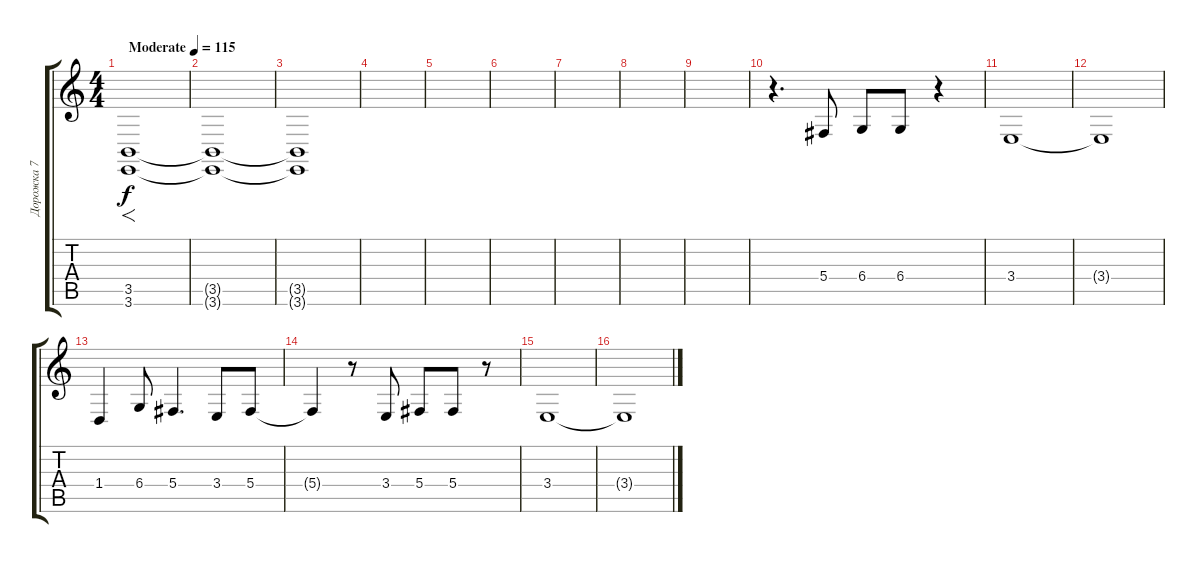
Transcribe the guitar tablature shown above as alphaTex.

\track ("Дорожка 7" "Дорожка 7") {instrument oboe}
\staff {score tabs}
\tuning (Eb4 Bb3 Gb3 Db3 Ab2 Db2) {hide}
\ts (4 4)
\tempo (115 "Moderate")
\clef g2
\ks c
(3.5 3.6).1{f dy f volume 7 instrument oboe} |
(3.5{t} 3.6{t}).1 |
(3.5{t} 3.6{t}).1 |
|
|
|
|
|
|
r.4{d volume 16} 5.4.8 6.4.8 6.4.8 r.4 |
3.4.1 |
3.4{t}.1 |
1.4.4 6.4.8 5.4.4{d} 3.4.8 5.4.8 |
5.4{t}.4 r.8 3.4.8 5.4.8 5.4.8 r.8 |
3.4.1 |
3.4{t}.1
